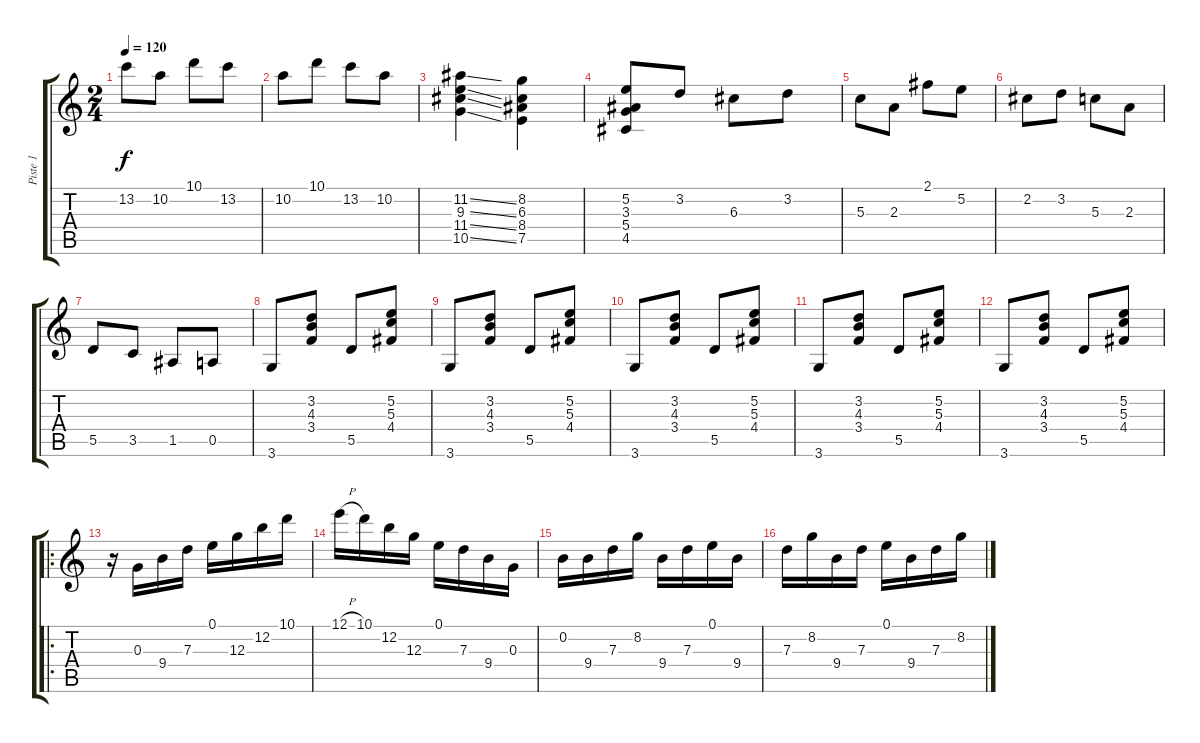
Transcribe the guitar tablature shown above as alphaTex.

\track ("Piste 1" "Piste 1") {instrument acousticguitarnylon}
\staff {score tabs}
\tuning (E4 B3 G3 D3 A2 E2) {hide}
\ts (2 4)
\tempo 120
\clef g2
\ks c
13.2.8{dy f} 10.2.8 10.1.8 13.2.8 |
10.2.8 10.1.8 13.2.8 10.2.8 |
(11.2{ss} 9.3{ss} 11.4{ss} 10.5{ss}).4 (8.2 6.3 8.4 7.5).4 |
(5.2 3.3 5.4 4.5).8 3.2.8 6.3.8 3.2.8 |
5.3.8 2.3.8 2.1.8 5.2.8 |
2.2.8 3.2.8 5.3.8 2.3.8 |
5.5.8 3.5.8 1.5.8 0.5.8 |
3.6.8 (3.2 4.3 3.4).8 5.5.8 (5.2 5.3 4.4).8 |
3.6.8 (3.2 4.3 3.4).8 5.5.8 (5.2 5.3 4.4).8 |
3.6.8 (3.2 4.3 3.4).8 5.5.8 (5.2 5.3 4.4).8 |
3.6.8 (3.2 4.3 3.4).8 5.5.8 (5.2 5.3 4.4).8 |
3.6.8 (3.2 4.3 3.4).8 5.5.8 (5.2 5.3 4.4).8 |
\ro
r.16 0.3.16 9.4.16 7.3.16 0.1.16 12.3.16 12.2.16 10.1.16 |
12.1{h}.16 10.1.16 12.2.16 12.3.16 0.1.16 7.3.16 9.4.16 0.3.16 |
0.2.16 9.4.16 7.3.16 8.2.16 9.4.16 7.3.16 0.1.16 9.4.16 |
7.3.16 8.2.16 9.4.16 7.3.16 0.1.16 9.4.16 7.3.16 8.2.16
